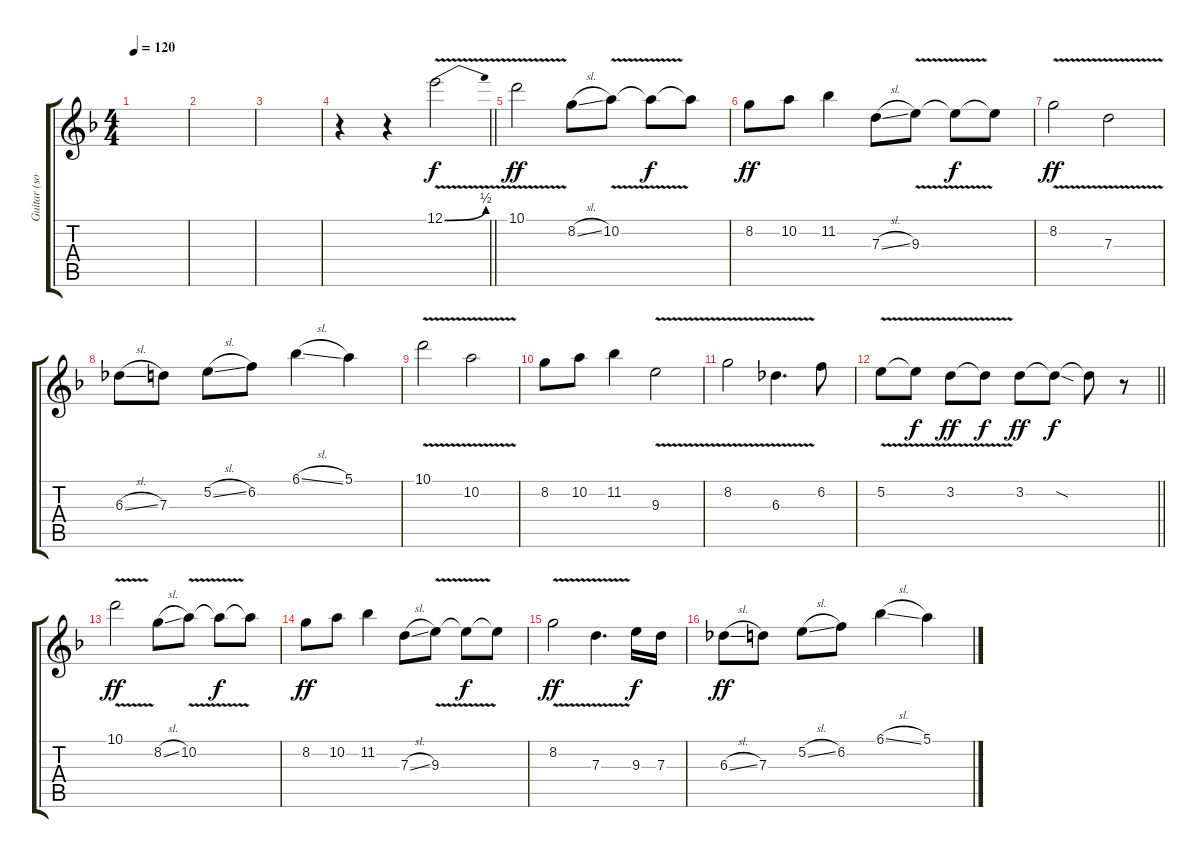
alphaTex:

\track ("Guitar (solo)" "Guitar (so") {instrument distortionguitar}
\staff {score tabs}
\tuning (E4 B3 G3 D3 A2 E2) {hide}
\ts (4 4)
\tempo 120
\clef g2
\ks dminor
|
|
|
\barLineRight lightlight
r.4 r.4 12.1{be (bend 0 0 60 2) v}.2 |
\section ("" "")
10.1{v}.2{dy ff} 8.2{sl}.8 10.2{v}.8 10.2{t}.8{dy f} 10.2{t}.8 |
8.2.8{dy ff} 10.2.8 11.2.4 7.3{sl}.8 9.3{v}.8 9.3{t}.8{dy f} 9.3{t}.8 |
8.2{v}.2{dy ff} 7.3{v}.2 |
6.3{sl}.8 7.3.8 5.2{sl}.8 6.2.8 6.1{sl}.4 5.1.4 |
10.1{v}.2 10.2{v}.2 |
8.2.8 10.2.8 11.2.4 9.3{v}.2 |
8.2{v}.2 6.3{v}.4{d} 6.2.8 |
\barLineRight lightlight
5.2{v}.8 5.2{t}.8{dy f} 3.2{v}.8{dy ff} 3.2{t}.8{dy f} 3.2.8{dy ff} 3.2{sod t}.8{dy f} 3.2{t}.8 r.8 |
\section ("" "")
10.1{v}.2{dy ff} 8.2{sl}.8 10.2{v}.8 10.2{t}.8{dy f} 10.2{t}.8 |
8.2.8{dy ff} 10.2.8 11.2.4 7.3{sl}.8 9.3{v}.8 9.3{t}.8{dy f} 9.3{t}.8 |
8.2{v}.2{dy ff} 7.3{v}.4{d} 9.3.16{dy f} 7.3.16 |
6.3{sl}.8{dy ff} 7.3.8 5.2{sl}.8 6.2.8 6.1{sl}.4 5.1.4
